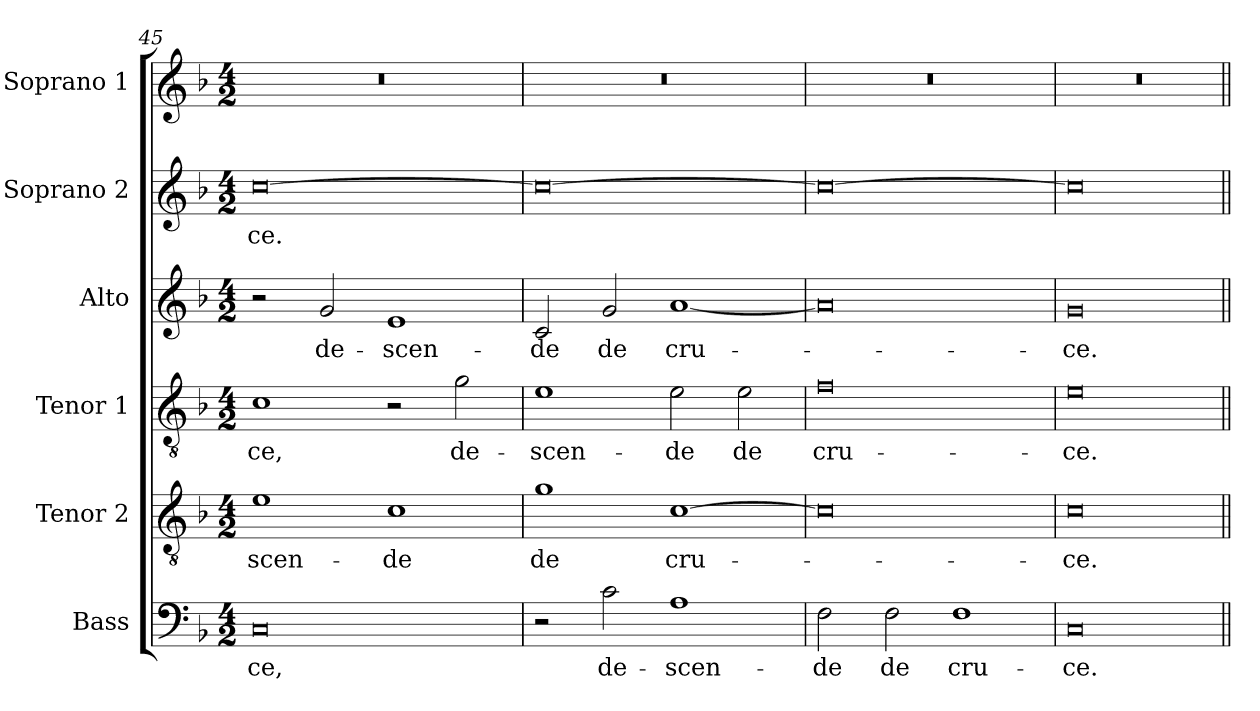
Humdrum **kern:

**kern	**text	**kern	**text	**kern	**text	**kern	**text	**kern	**text	**kern
*part6	*part6	*part5	*part5	*part4	*part4	*part3	*part3	*part2	*part2	*part1
*staff6	*staff6	*staff5	*staff5	*staff4	*staff4	*staff3	*staff3	*staff2	*staff2	*staff1
*I"Bass	*	*I"Tenor 2	*	*I"Tenor 1	*	*I"Alto	*	*I"Soprano 2	*	*I"Soprano 1
*I'B	*	*I'T 2	*	*I'T 1	*	*I'A	*	*I'S 2	*	*I'S 1
!!LO:LB:g=z
*clefF4	*	*clefGv2	*	*clefGv2	*	*clefG2	*	*clefG2	*	*clefG2
*k[b-]	*	*k[b-]	*	*k[b-]	*	*k[b-]	*	*k[b-]	*	*k[b-]
*F:	*	*F:	*	*F:	*	*F:	*	*F:	*	*F:
*M4/2	*	*M4/2	*	*M4/2	*	*M4/2	*	*M4/2	*	*M4/2
=45	=45	=45	=45	=45	=45	=45	=45	=45	=45	=45
!	!LO:LY:b	!	!	!	!	!	!	!	!	!
!	!	!	!LO:LY:b	!	!	!	!	!	!	!
!	!	!	!	!	!LO:LY:b	!	!	!	!	!
!	!	!	!	!	!	!	!	!	!LO:LY:b	!
0C	-ce,	1e	-scen-	1c	-ce,	2r	.	[0cc	-ce.	0r
!	!	!	!	!	!	!	!LO:LY:b	!	!	!
.	.	.	.	.	.	2g/	de-	.	.	.
!	!	!	!LO:LY:b	!	!	!	!	!	!	!
!	!	!	!	!	!	!	!LO:LY:b	!	!	!
.	.	1c	-de	2r	.	1e	-scen-	.	.	.
!	!	!	!	!	!LO:LY:b	!	!	!	!	!
.	.	.	.	2g\	de-	.	.	.	.	.
=46	=46	=46	=46	=46	=46	=46	=46	=46	=46	=46
!	!	!	!LO:LY:b	!	!	!	!	!	!	!
!	!	!	!	!	!LO:LY:b	!	!	!	!	!
!	!	!	!	!	!	!	!LO:LY:b	!	!	!
2r	.	1g	de	1e	-scen-	2c/	-de	0cc_	.	0r
!	!LO:LY:b	!	!	!	!	!	!	!	!	!
!	!	!	!	!	!	!	!LO:LY:b	!	!	!
2c\	de-	.	.	.	.	2g/	de	.	.	.
!	!LO:LY:b	!	!	!	!	!	!	!	!	!
!	!	!	!LO:LY:b	!	!	!	!	!	!	!
!	!	!	!	!	!LO:LY:b	!	!	!	!	!
!	!	!	!	!	!	!	!LO:LY:b	!	!	!
1A	-scen-	[1c	cru-	2e\	-de	[1a	cru-	.	.	.
!	!	!	!	!	!LO:LY:b	!	!	!	!	!
.	.	.	.	2e\	de	.	.	.	.	.
=47	=47	=47	=47	=47	=47	=47	=47	=47	=47	=47
!	!LO:LY:b	!	!	!	!	!	!	!	!	!
!	!	!	!	!	!LO:LY:b	!	!	!	!	!
2F\	-de	0c]	.	0f	cru-	0a]	.	0cc_	.	0r
!	!LO:LY:b	!	!	!	!	!	!	!	!	!
2F\	de	.	.	.	.	.	.	.	.	.
!	!LO:LY:b	!	!	!	!	!	!	!	!	!
1F	cru-	.	.	.	.	.	.	.	.	.
=48	=48	=48	=48	=48	=48	=48	=48	=48	=48	=48
!	!LO:LY:b	!	!	!	!	!	!	!	!	!
!	!	!	!LO:LY:b	!	!	!	!	!	!	!
!	!	!	!	!	!LO:LY:b	!	!	!	!	!
!	!	!	!	!	!	!	!LO:LY:b	!	!	!
0C	-ce.	0c	-ce.	0e	-ce.	0g	-ce.	0cc]	.	0r
=||	=||	=||	=||	=||	=||	=||	=||	=||	=||	=||
*-	*-	*-	*-	*-	*-	*-	*-	*-	*-	*-
